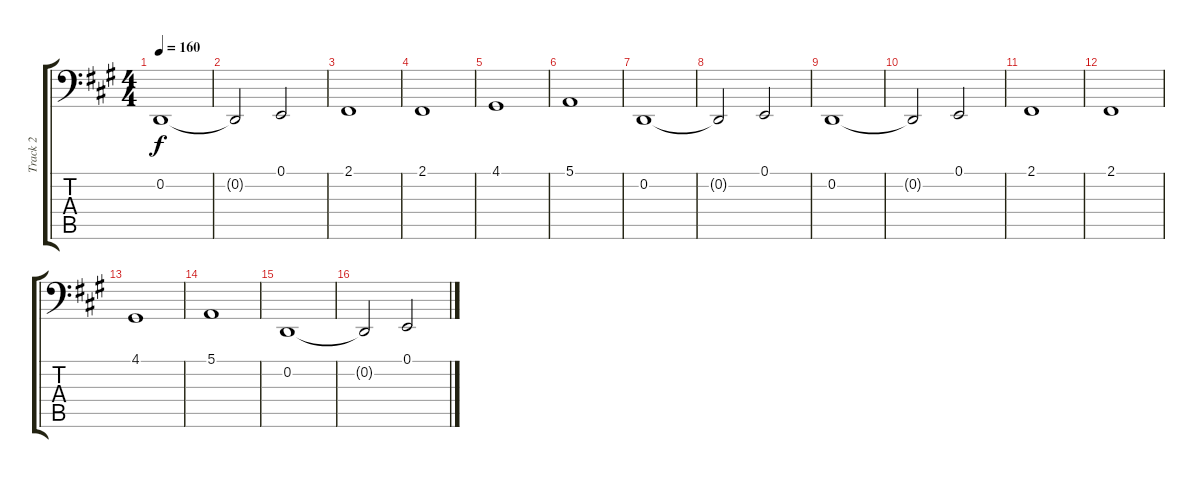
\track ("Track 2" "Track 2") {instrument acousticgrandpiano}
\staff {score tabs}
\tuning (E2 D2 C2 B1 A1 G1) {hide}
\ts (4 4)
\tempo 160
\clef f4
\ks a
0.2.1{dy f} |
0.2{t}.2 0.1.2 |
2.1.1 |
2.1.1 |
4.1.1 |
5.1.1 |
0.2.1 |
0.2{t}.2 0.1.2 |
0.2.1 |
0.2{t}.2 0.1.2 |
2.1.1 |
2.1.1 |
4.1.1 |
5.1.1 |
0.2.1 |
0.2{t}.2 0.1.2
